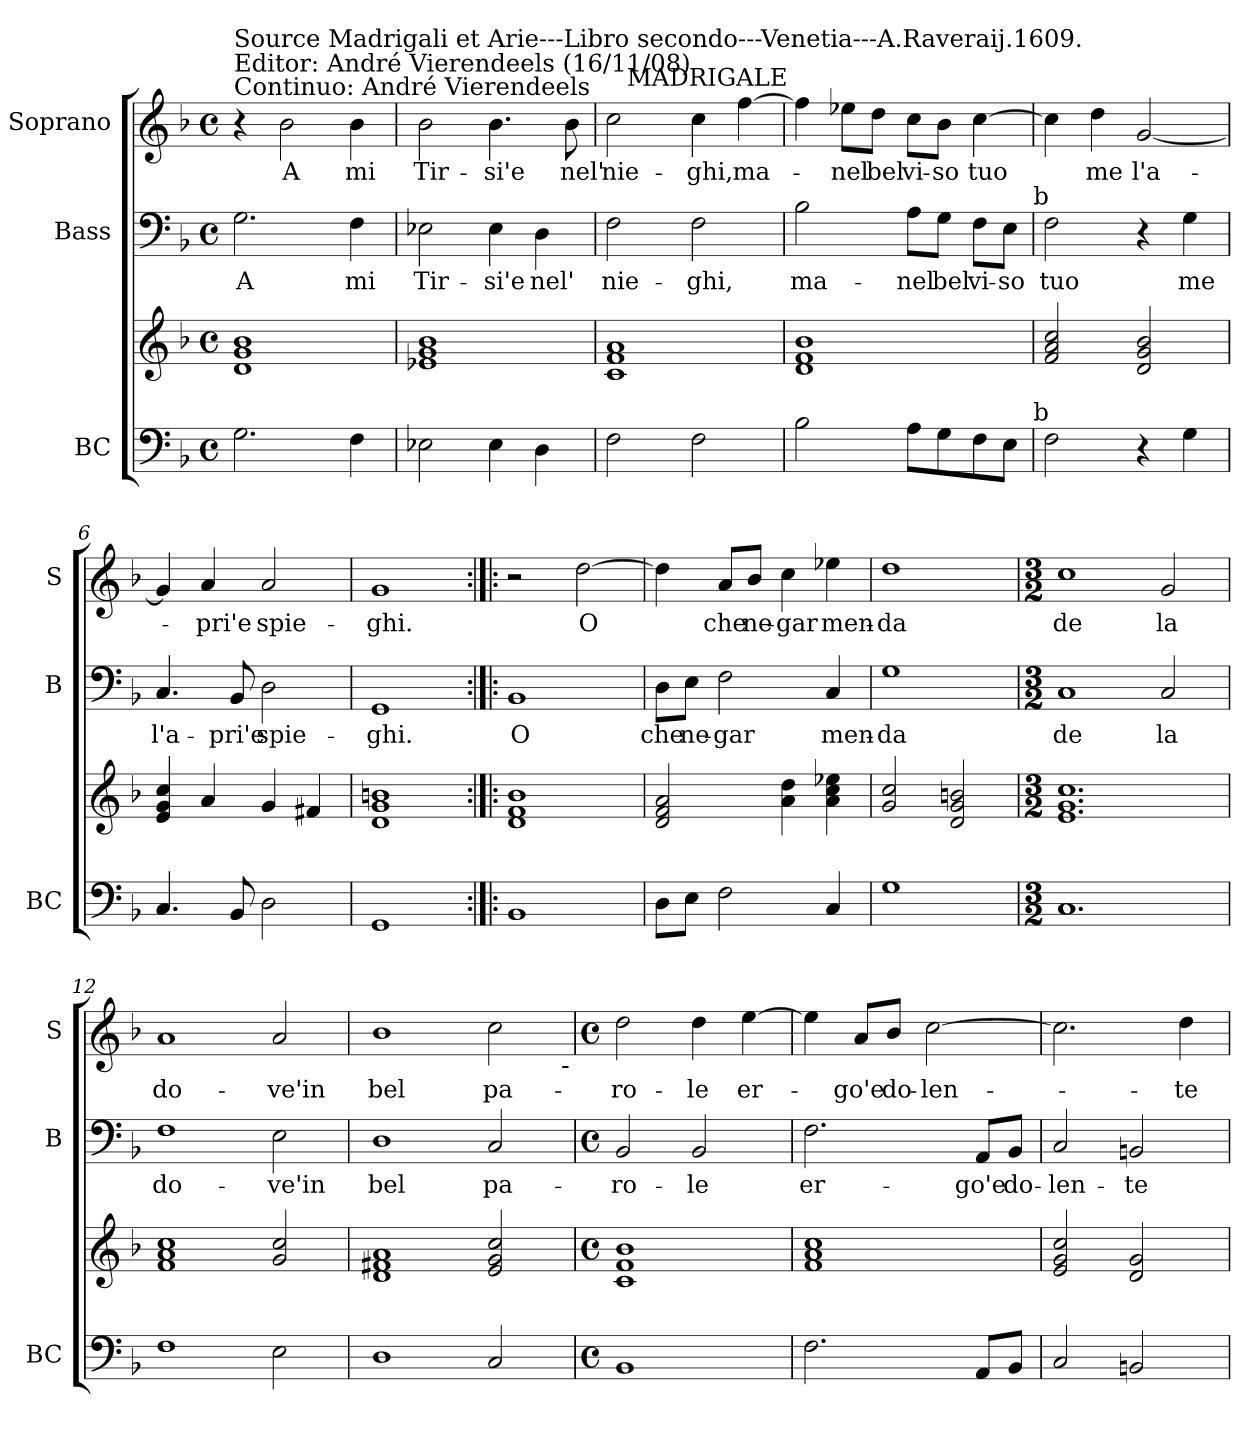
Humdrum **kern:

**kern	**kern	**kern	**text	**kern	**text
*part3	*part3	*part2	*part2	*part1	*part1
*staff4	*staff3	*staff2	*staff2	*staff1	*staff1
*I"BC	*	*I"Bass	*	*I"Soprano	*
*I'BC	*	*I'B	*	*I'S	*
*clefF4	*clefG2	*clefF4	*	*clefG2	*
*k[b-]	*k[b-]	*k[b-]	*	*k[b-]	*
*F:	*F:	*F:	*	*F:	*
*M4/4	*M4/4	*M4/4	*	*M4/4	*
*met(c)	*met(c)	*met(c)	*	*met(c)	*
=1	=1	=1	=1	=1	=1
!	!	!	!	!LO:TX:a:t=Editor&colon; André Vierendeels (16/11/08)\nContinuo&colon; André Vierendeels	!
!	!	!	!	!LO:TX:a:t=Source  Madrigali et Arie---Libro secondo---Venetia---A.Raveraij.1609.	!
!	!	!	!LO:LY:b	!	!
2.G\	1d 1g 1b-	2.G\	A	4r	.
!	!	!	!	!	!LO:LY:b
.	.	.	.	2b-\	A
!	!	!	!LO:LY:b	!	!LO:LY:b
4F\	.	4F\	mi	4b-\	mi
=2	=2	=2	=2	=2	=2
!	!	!	!LO:LY:b	!	!LO:LY:b
2E-X\	1e-X 1g 1b-	2E-X\	Tir-	2b-\	Tir-
!	!	!	!LO:LY:b	!	!LO:LY:b
4E-\	.	4E-\	-si'e	4.b-\	-si'e
!	!	!	!LO:LY:b	!	!
4D\	.	4D\	nel'	.	.
!	!	!	!	!	!LO:LY:b
.	.	.	.	8b-\	nel'
=3	=3	=3	=3	=3	=3
!	!	!	!LO:LY:b	!	!LO:LY:b
*	*	*	*	*^	*
2F\	1c 1f 1a	2F\	nie-	2cc\	16ryy	nie-
!	!	!	!	!	!LO:TX:a:t=MADRIGALE	!
.	.	.	.	.	2...ryy	.
!	!	!	!LO:LY:b	!	!	!LO:LY:b
2F\	.	2F\	-ghi,	4cc\	.	-ghi,
!	!	!	!	!	!	!LO:LY:b
.	.	.	.	[4ff\	.	ma-
=4	=4	=4	=4	=4	=4	=4
!	!	!	!LO:LY:b	!	!	!
*	*	*	*	*v	*v	*
2B-\	1d 1f 1b-	2B-\	ma-	4ff\]	.
!	!	!	!	!	!LO:LY:b
.	.	.	.	8ee-X\L	-nel
!	!	!	!	!	!LO:LY:b
.	.	.	.	8dd\J	bel
!	!	!	!LO:LY:b	!	!LO:LY:b
8A\L	.	8A\L	-nel	8cc\L	vi-
!	!	!	!LO:LY:b	!	!LO:LY:b
8G\	.	8G\J	bel	8b-\J	-so
!	!	!	!LO:LY:b	!	!LO:LY:b
8F\	.	8F\L	vi-	[4cc\	tuo
!	!	!	!LO:LY:b	!	!
8E\J	.	8E\J	-so	.	.
!	!	!LO:TX:a:t=b	!	!	!
!LO:TX:a:t=b	!	!	!	!	!
=5	=5	=5	=5	=5	=5
!	!	!	!LO:LY:b	!	!
2F\	2f/ 2a/ 2cc/	2F\	tuo	4cc\]	.
!	!	!	!	!	!LO:LY:b
.	.	.	.	4dd\	me
!	!	!	!	!	!LO:LY:b
4r	2d/ 2g/ 2b-/	4r	.	[2g/	l'a-
!	!	!	!LO:LY:b	!	!
4G\	.	4G\	me	.	.
=6	=6	=6	=6	=6	=6
!	!	!	!LO:LY:b	!	!
4.C/	4e/ 4g/ 4cc/	4.C/	l'a-	4g/]	.
!	!	!	!	!	!LO:LY:b
.	4a/	.	.	4a/	-pri'e
!	!	!	!LO:LY:b	!	!
8BB-/	.	8BB-/	-pri'e	.	.
!	!	!	!LO:LY:b	!	!LO:LY:b
2D\	4g/	2D\	spie-	2a/	spie-
.	4f#X/	.	.	.	.
!!LO:LB:g=z
=7	=7	=7	=7	=7	=7
!	!	!	!LO:LY:b	!	!LO:LY:b
1GG	1d 1g 1bn	1GG	-ghi.	1g	-ghi.
=8:|!|:	=8:|!|:	=8:|!|:	=8:|!|:	=8:|!|:	=8:|!|:
!	!	!	!LO:LY:b	!	!
1BB-	1d 1f 1b-	1BB-	O	2r	.
!	!	!	!	!	!LO:LY:b
.	.	.	.	[2dd\	O
=9	=9	=9	=9	=9	=9
!	!	!	!LO:LY:b	!	!
8D\L	2d/ 2f/ 2a/	8D\L	che	4dd\]	.
!	!	!	!LO:LY:b	!	!
8E\J	.	8E\J	ne-	.	.
!	!	!	!LO:LY:b	!	!LO:LY:b
2F\	.	2F\	-gar	8a/L	che
!	!	!	!	!	!LO:LY:b
.	.	.	.	8b-/J	ne-
!	!	!	!	!	!LO:LY:b
.	4a\ 4dd\	.	.	4cc\	-gar
!	!	!	!LO:LY:b	!	!LO:LY:b
4C/	4a\ 4cc\ 4ee-X\	4C/	men-	4ee-X\	men-
=10	=10	=10	=10	=10	=10
!	!	!	!LO:LY:b	!	!LO:LY:b
1G	2g/ 2cc/	1G	-da	1dd	-da
.	2d/ 2g/ 2bn/	.	.	.	.
=11	=11	=11	=11	=11	=11
*M3/2	*M3/2	*M3/2	*	*M3/2	*
!	!	!	!LO:LY:b	!	!LO:LY:b
1.C	1.e 1.g 1.cc	1C	de	1cc	de
!	!	!	!LO:LY:b	!	!LO:LY:b
.	.	2C/	la	2g/	la
=12	=12	=12	=12	=12	=12
!	!	!	!LO:LY:b	!	!LO:LY:b
1F	1f 1a 1cc	1F	do-	1a	do-
!	!	!	!LO:LY:b	!	!LO:LY:b
2E\	2g/ 2cc/	2E\	-ve'in	2a/	-ve'in
=13	=13	=13	=13	=13	=13
!	!	!	!LO:LY:b	!	!LO:LY:b
*	*	*	*	*^	*
1D	1d 1f#X 1a	1D	bel	1b-	1ryy	bel
!	!	!	!LO:LY:b	!	!	!LO:LY:b
2C/	2e/ 2g/ 2cc/	2C/	pa-	2cc\	4...ryy	pa-
!	!	!	!	!	!LO:TX:b:t=-	!
.	.	.	.	.	32ryy	.
*	*	*	*	*v	*v	*
=14	=14	=14	=14	=14	=14
*M4/4	*M4/4	*M4/4	*	*M4/4	*
*met(c)	*met(c)	*met(c)	*	*met(c)	*
*	*	*	*	*^	*
!	!	!	!LO:LY:b	!	!	!LO:LY:b
*	*	*	*	*v	*v	*
1BB-	1c 1f 1b-	2BB-/	-ro-	2dd\	-ro-
!	!	!	!LO:LY:b	!	!LO:LY:b
.	.	2BB-/	-le	4dd\	-le
!	!	!	!	!	!LO:LY:b
.	.	.	.	[4ee\	er-
!!LO:LB:g=z
=15	=15	=15	=15	=15	=15
!	!	!	!LO:LY:b	!	!
2.F\	1f 1a 1cc	2.F\	er-	4ee\]	.
!	!	!	!	!	!LO:LY:b
.	.	.	.	8a/L	-go'e
!	!	!	!	!	!LO:LY:b
.	.	.	.	8b-/J	do-
!	!	!	!	!	!LO:LY:b
.	.	.	.	[2cc\	-len-
!	!	!	!LO:LY:b	!	!
8AA/L	.	8AA/L	-go'e	.	.
!	!	!	!LO:LY:b	!	!
8BB-/J	.	8BB-/J	do-	.	.
=16	=16	=16	=16	=16	=16
!	!	!	!LO:LY:b	!	!
2C/	2e/ 2g/ 2cc/	2C/	-len-	2.cc\]	.
!	!	!	!LO:LY:b	!	!
2BBn/	2d/ 2g/	2BBn/	-te	.	.
!	!	!	!	!	!LO:LY:b
.	.	.	.	4dd\	-te
=	=	=	=	=	=
*-	*-	*-	*-	*-	*-
